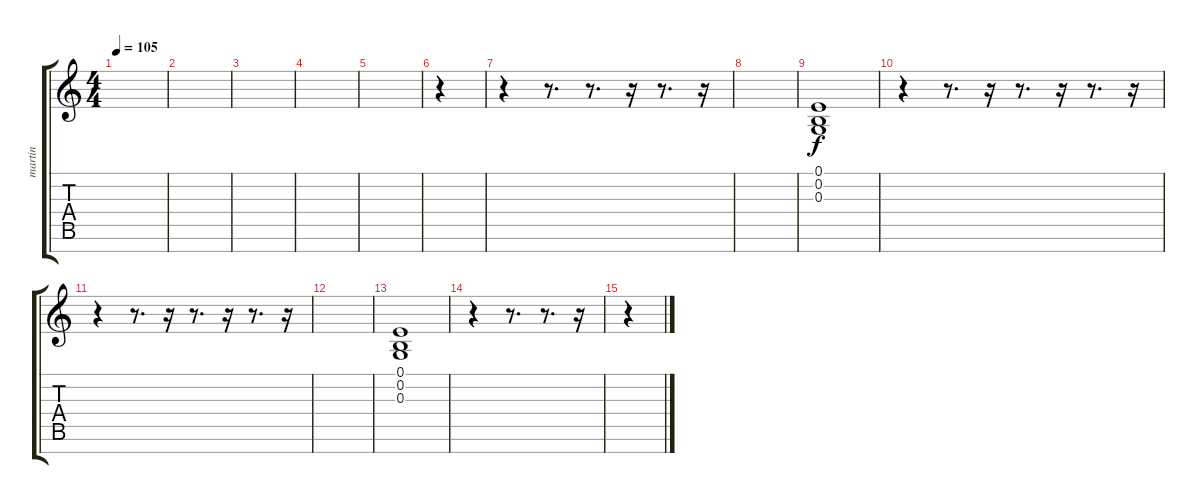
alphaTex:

\track ("martin" "martin") {instrument pizzicatostrings}
\staff {score tabs}
\tuning (E4 B3 G3 D3 A2 E2 B1) {hide}
\ts (4 4)
\tempo 105
\clef g2
\ks c
|
|
|
|
|
r.4{balance 5 instrument choiraahs} |
r.4{instrument choiraahs} r.8{d} r.8{d} r.16 r.8{d} r.16 |
|
(0.1 0.2 0.3).1 |
r.4{balance 5 instrument choiraahs} r.8{d} r.16 r.8{d} r.16 r.8{d} r.16 |
r.4{balance 5 instrument choiraahs} r.8{d} r.16 r.8{d} r.16 r.8{d} r.16 |
|
(0.1 0.2 0.3).1 |
r.4{balance 5 instrument choiraahs} r.8{d} r.8{d} r.16 |
r.4{balance 5 instrument choiraahs}
